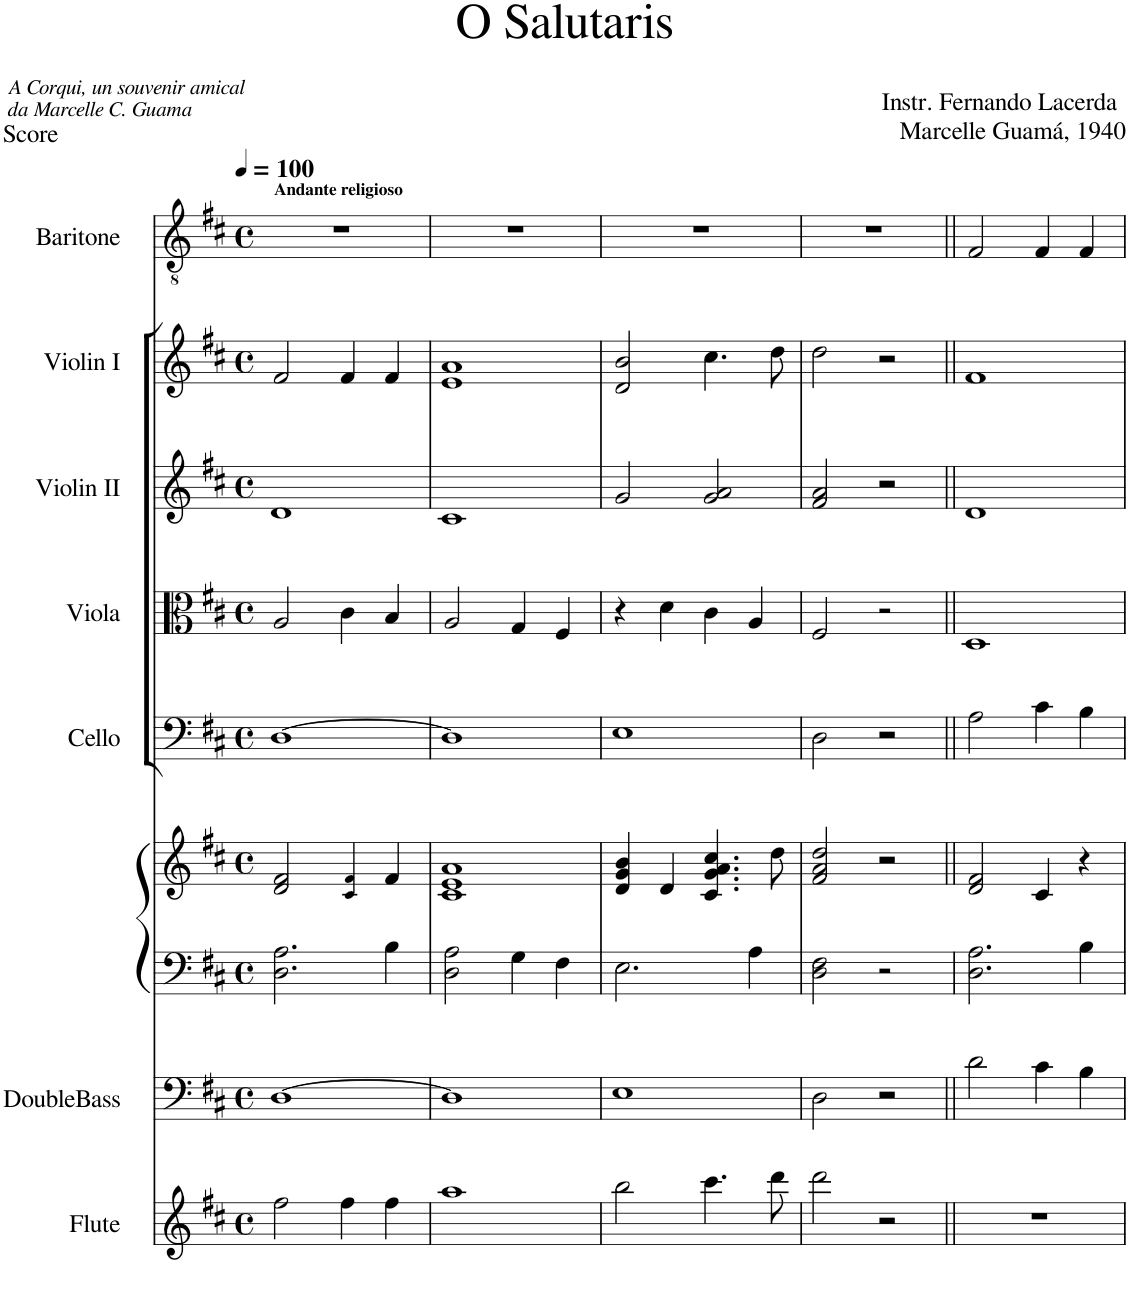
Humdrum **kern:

**kern	**kern	**kern	**kern	**kern	**kern	**kern	**kern	**kern
*part8	*part7	*part6	*part6	*part5	*part4	*part3	*part2	*part1
*staff9	*staff8	*staff7	*staff6	*staff5	*staff4	*staff3	*staff2	*staff1
*I"Flute	*I"DoubleBass	*I"Piano	*	*I"Cello	*I"Viola	*I"Violin II	*I"Violin I	*I"Baritone
*	*	*	*	*	*I'Vla.	*I'Vln. II	*I'Vln. I	*I'B
*clefG2	*clefF4	*clefF4	*clefG2	*clefF4	*clefC3	*clefG2	*clefG2	*clefGv2
*	*Trd7c12	*	*	*	*	*	*	*
*k[f#c#]	*k[f#c#]	*k[f#c#]	*k[f#c#]	*k[f#c#]	*k[f#c#]	*k[f#c#]	*k[f#c#]	*k[f#c#]
*D:	*D:	*D:	*D:	*D:	*D:	*D:	*D:	*D:
*M4/4	*M4/4	*M4/4	*M4/4	*M4/4	*M4/4	*M4/4	*M4/4	*M4/4
*met(c)	*met(c)	*met(c)	*met(c)	*met(c)	*met(c)	*met(c)	*met(c)	*met(c)
*MM100	*MM100	*MM100	*MM100	*MM100	*MM100	*MM100	*MM100	*MM100
=1	=1	=1	=1	=1	=1	=1	=1	=1
!	!	!	!	!	!	!	!	!LO:TX:a:B:t=Andante religioso
2ff#\	[1D	2.D\ 2.A\	2d/ 2f#/	[1D	2A/	1d	2f#/	1r
4ff#\	.	.	4c#!/ 4f#!/	.	4c#\	.	4f#/	.
4ff#\	.	4B\	4f#/	.	4B/	.	4f#/	.
=2	=2	=2	=2	=2	=2	=2	=2	=2
1aa	1D]	2D\ 2A\	1c# 1e 1a	1D]	2A/	1c#	1e 1a	1r
.	.	4G\	.	.	4G/	.	.	.
.	.	4F#\	.	.	4F#/	.	.	.
=3	=3	=3	=3	=3	=3	=3	=3	=3
2bb\	1E	2.E\	4d/ 4g/ 4b/	1E	4r	2g/	2d/ 2b/	1r
.	.	.	4d/	.	4d\	.	.	.
4.ccc#\	.	.	4.c#/ 4.g/ 4.a/ 4.cc#/	.	4c#\	2g/ 2a/	4.cc#\	.
.	.	4A\	.	.	4A/	.	.	.
8ddd\	.	.	8dd\	.	.	.	8dd\	.
=4	=4	=4	=4	=4	=4	=4	=4	=4
2ddd\	2D\	2D\ 2F#\	2f#/ 2a/ 2dd/	2D\	2F#/	2f#/ 2a/	2dd\	1r
2r	2r	2r	2r	2r	2r	2r	2r	.
=5||	=5||	=5||	=5||	=5||	=5||	=5||	=5||	=5||
1r	2d\	2.D\ 2.A\	2d/ 2f#/	2A\	1D	1d	1f#	2F#/
.	4c#\	.	4c#/	4c#\	.	.	.	4F#/
.	4B\	4B\	4r	4B\	.	.	.	4F#/
=	=	=	=	=	=	=	=	=
*-	*-	*-	*-	*-	*-	*-	*-	*-
